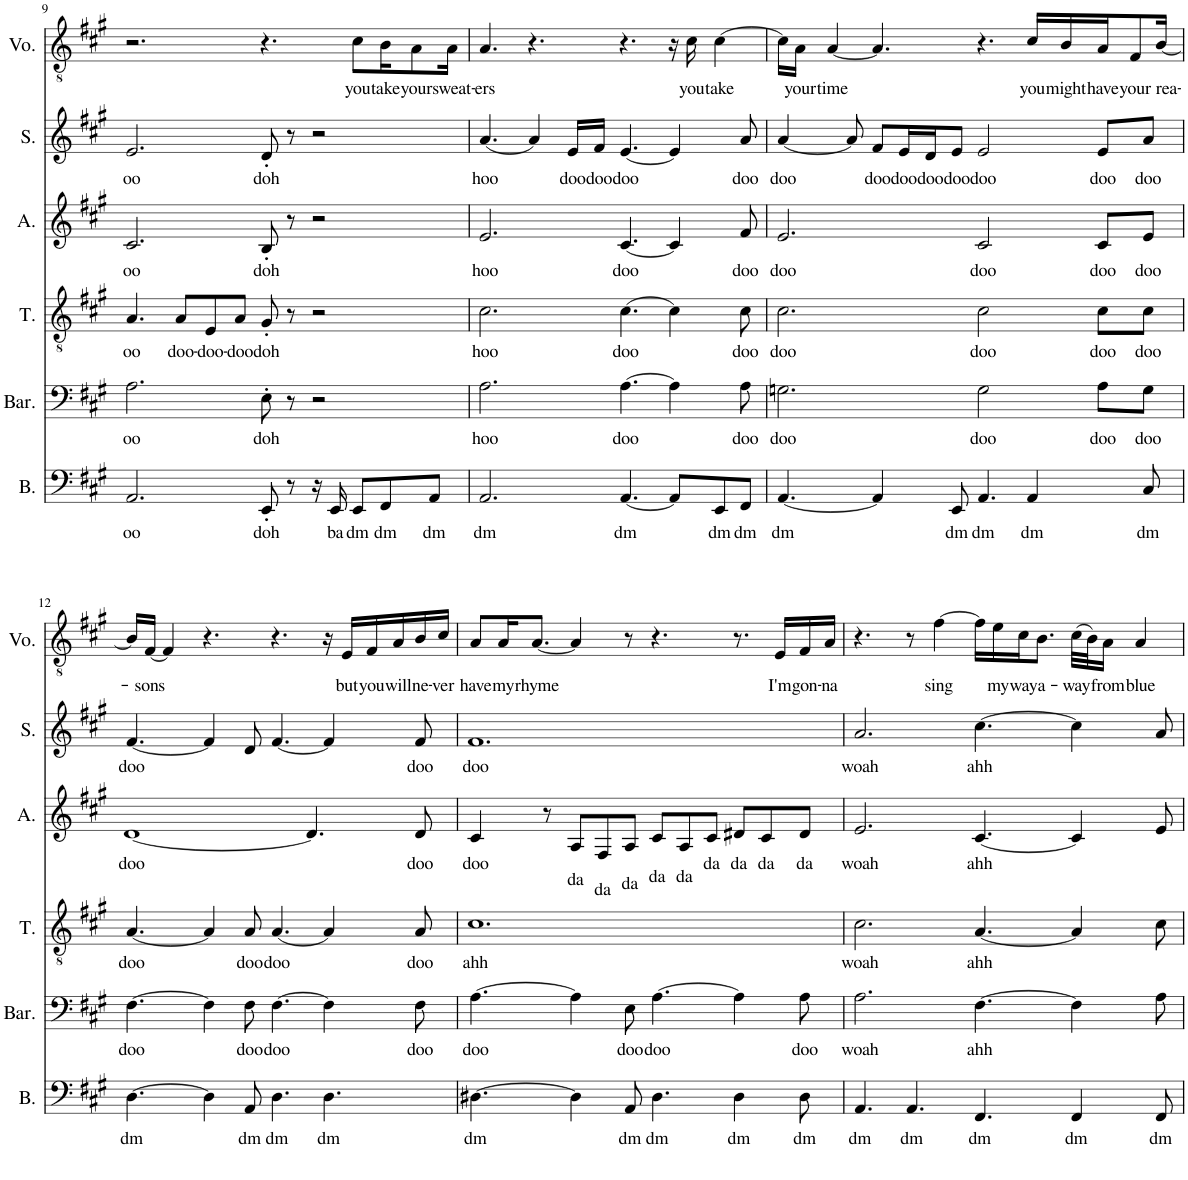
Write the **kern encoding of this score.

**kern	**text	**kern	**text	**kern	**text	**kern	**text	**kern	**text	**kern	**text
*part6	*part6	*part5	*part5	*part4	*part4	*part3	*part3	*part2	*part2	*part1	*part1
*staff6	*staff6	*staff5	*staff5	*staff4	*staff4	*staff3	*staff3	*staff2	*staff2	*staff1	*staff1
*I"Bass	*	*I"Baritone	*	*I"Tenor	*	*I"Alto	*	*I"Soprano	*	*I"Voice	*
*I'B.	*	*I'Bar.	*	*I'T.	*	*I'A.	*	*I'S.	*	*I'Vo.	*
!!LO:PB:g=z
*clefF4	*	*clefF4	*	*clefGv2	*	*clefG2	*	*clefG2	*	*clefGv2	*
*k[f#c#g#]	*	*k[f#c#g#]	*	*k[f#c#g#]	*	*k[f#c#g#]	*	*k[f#c#g#]	*	*k[f#c#g#]	*
*M12/8	*	*M12/8	*	*M12/8	*	*M12/8	*	*M12/8	*	*M12/8	*
=9	=9	=9	=9	=9	=9	=9	=9	=9	=9	=9	=9
!	!LO:LY:b	!	!LO:LY:b	!	!LO:LY:b	!	!LO:LY:b	!	!LO:LY:b	!	!
2.AA/	oo	2.A\	oo	4.A/	oo	2.c#/	oo	2.e/	oo	2.r	.
!	!	!	!	!	!LO:LY:b	!	!	!	!	!	!
.	.	.	.	8A/L	doo-	.	.	.	.	.	.
!	!	!	!	!	!LO:LY:b	!	!	!	!	!	!
.	.	.	.	8E/	-doo-	.	.	.	.	.	.
!	!	!	!	!	!LO:LY:b	!	!	!	!	!	!
.	.	.	.	8A/J	-doo	.	.	.	.	.	.
!	!LO:LY:b	!	!LO:LY:b	!	!LO:LY:b	!	!LO:LY:b	!	!LO:LY:b	!	!
8EE'/	doh	8E'\	doh	8G#'/	doh	8B'/	doh	8d'/	doh	4.r	.
8r	.	8r	.	8r	.	8r	.	8r	.	.	.
16r	.	2r	.	2r	.	2r	.	2r	.	.	.
!	!LO:LY:b	!	!	!	!	!	!	!	!	!	!
16EE/	ba	.	.	.	.	.	.	.	.	.	.
!	!LO:LY:b	!	!	!	!	!	!	!	!	!	!LO:LY:b
8EE/L	dm	.	.	.	.	.	.	.	.	8c#\L	you
!	!LO:LY:b	!	!	!	!	!	!	!	!	!	!LO:LY:b
8FF#/	dm	.	.	.	.	.	.	.	.	16B\K	take
!	!	!	!	!	!	!	!	!	!	!	!LO:LY:b
.	.	.	.	.	.	.	.	.	.	8A\	your
!	!LO:LY:b	!	!	!	!	!	!	!	!	!	!
8AA/J	dm	.	.	.	.	.	.	.	.	.	.
!	!	!	!	!	!	!	!	!	!	!	!LO:LY:b
.	.	.	.	.	.	.	.	.	.	16A\Jk	sweat-
=10	=10	=10	=10	=10	=10	=10	=10	=10	=10	=10	=10
!	!LO:LY:b	!	!LO:LY:b	!	!LO:LY:b	!	!LO:LY:b	!	!LO:LY:b	!	!LO:LY:b
2.AA/	dm	2.A\	hoo	2.c#\	hoo	2.e/	hoo	[4.a/	hoo	4.A/	-ers
.	.	.	.	.	.	.	.	4a/]	.	4.r	.
!	!	!	!	!	!	!	!	!	!LO:LY:b	!	!
.	.	.	.	.	.	.	.	16e/LL	doo	.	.
!	!	!	!	!	!	!	!	!	!LO:LY:b	!	!
.	.	.	.	.	.	.	.	16f#/JJ	doo	.	.
!	!LO:LY:b	!	!LO:LY:b	!	!LO:LY:b	!	!LO:LY:b	!	!LO:LY:b	!	!
[4.AA/	dm	[4.A\	doo	[4.c#\	doo	[4.c#/	doo	[4.e/	doo	4.r	.
8AA/L]	.	4A\]	.	4c#\]	.	4c#/]	.	4e/]	.	16r	.
!	!	!	!	!	!	!	!	!	!	!	!LO:LY:b
.	.	.	.	.	.	.	.	.	.	16c#\	you
!	!LO:LY:b	!	!	!	!	!	!	!	!	!	!LO:LY:b
8EE/	dm	.	.	.	.	.	.	.	.	[4c#\	take
!	!LO:LY:b	!	!LO:LY:b	!	!LO:LY:b	!	!LO:LY:b	!	!LO:LY:b	!	!
8FF#/J	dm	8A\	doo	8c#\	doo	8f#/	doo	8a/	doo	.	.
=11	=11	=11	=11	=11	=11	=11	=11	=11	=11	=11	=11
!	!LO:LY:b	!	!LO:LY:b	!	!LO:LY:b	!	!LO:LY:b	!	!LO:LY:b	!	!
[4.AA/	dm	2.Gn\	doo	2.c#\	doo	2.e/	doo	[4a/	doo	16c#\LL]	.
!	!	!	!	!	!	!	!	!	!	!	!LO:LY:b
.	.	.	.	.	.	.	.	.	.	16A\JJ	your
!	!	!	!	!	!	!	!	!	!	!	!LO:LY:b
.	.	.	.	.	.	.	.	.	.	[4A/	time
.	.	.	.	.	.	.	.	8a/]	.	.	.
!	!	!	!	!	!	!	!	!	!LO:LY:b	!	!
4AA/]	.	.	.	.	.	.	.	8f#/L	doo	4.A/]	.
!	!	!	!	!	!	!	!	!	!LO:LY:b	!	!
.	.	.	.	.	.	.	.	16e/L	doo	.	.
!	!	!	!	!	!	!	!	!	!LO:LY:b	!	!
.	.	.	.	.	.	.	.	16d/J	doo	.	.
!	!LO:LY:b	!	!	!	!	!	!	!	!LO:LY:b	!	!
8EE/	dm	.	.	.	.	.	.	8e/J	doo	.	.
!	!LO:LY:b	!	!LO:LY:b	!	!LO:LY:b	!	!LO:LY:b	!	!LO:LY:b	!	!
4.AA/	dm	2G\	doo	2c#\	doo	2c#/	doo	2e/	doo	4.r	.
!	!LO:LY:b	!	!	!	!	!	!	!	!	!	!LO:LY:b
4AA/	dm	.	.	.	.	.	.	.	.	16c#/LL	you
!	!	!	!	!	!	!	!	!	!	!	!LO:LY:b
.	.	.	.	.	.	.	.	.	.	16B/	might
!	!	!	!LO:LY:b	!	!LO:LY:b	!	!LO:LY:b	!	!LO:LY:b	!	!LO:LY:b
.	.	8A\L	doo	8c#\L	doo	8c#/L	doo	8e/L	doo	16A/J	have
!	!	!	!	!	!	!	!	!	!	!	!LO:LY:b
.	.	.	.	.	.	.	.	.	.	8F#/	your
!	!LO:LY:b	!	!LO:LY:b	!	!LO:LY:b	!	!LO:LY:b	!	!LO:LY:b	!	!
8C#/	dm	8G\J	doo	8c#\J	doo	8e/J	doo	8a/J	doo	.	.
!	!	!	!	!	!	!	!	!	!	!	!LO:LY:b
.	.	.	.	.	.	.	.	.	.	[16B/Jk	rea-
!!LO:LB:g=z
=12	=12	=12	=12	=12	=12	=12	=12	=12	=12	=12	=12
!	!LO:LY:b	!	!LO:LY:b	!	!LO:LY:b	!	!LO:LY:b	!	!LO:LY:b	!	!
[4.D\	dm	[4.F#\	doo	[4.A/	doo	[1d	doo	[4.f#/	doo	16B/LL]	.
!	!	!	!	!	!	!	!	!	!	!	!LO:LY:b
.	.	.	.	.	.	.	.	.	.	[16F#/JJ	-sons
.	.	.	.	.	.	.	.	.	.	4F#/]	.
4D\]	.	4F#\]	.	4A/]	.	.	.	4f#/]	.	4.r	.
!	!LO:LY:b	!	!LO:LY:b	!	!LO:LY:b	!	!	!	!	!	!
8AA/	dm	8F#\	doo	8A/	doo	.	.	8d/	.	.	.
!	!LO:LY:b	!	!LO:LY:b	!	!LO:LY:b	!	!	!	!	!	!
4.D\	dm	[4.F#\	doo	[4.A/	doo	.	.	[4.f#/	.	4.r	.
.	.	.	.	.	.	4.d/]	.	.	.	.	.
!	!LO:LY:b	!	!	!	!	!	!	!	!	!	!
4.D\	dm	4F#\]	.	4A/]	.	.	.	4f#/]	.	16r	.
!	!	!	!	!	!	!	!	!	!	!	!LO:LY:b
.	.	.	.	.	.	.	.	.	.	16E/LL	but
!	!	!	!	!	!	!	!	!	!	!	!LO:LY:b
.	.	.	.	.	.	.	.	.	.	16F#/	you
!	!	!	!	!	!	!	!	!	!	!	!LO:LY:b
.	.	.	.	.	.	.	.	.	.	16A/	will
!	!	!	!LO:LY:b	!	!LO:LY:b	!	!LO:LY:b	!	!LO:LY:b	!	!LO:LY:b
.	.	8F#\	doo	8A/	doo	8d/	doo	8f#/	doo	16B/	ne-
!	!	!	!	!	!	!	!	!	!	!	!LO:LY:b
.	.	.	.	.	.	.	.	.	.	16c#/JJ	-ver
=13	=13	=13	=13	=13	=13	=13	=13	=13	=13	=13	=13
!	!LO:LY:b	!	!LO:LY:b	!	!LO:LY:b	!	!LO:LY:b	!	!LO:LY:b	!	!LO:LY:b
[4.D#X\	dm	[4.A\	doo	1.c#	ahh	4c#/	doo	1.f#	doo	8A/L	have
!	!	!	!	!	!	!	!	!	!	!	!LO:LY:b
.	.	.	.	.	.	.	.	.	.	16A/K	my
!	!	!	!	!	!	!	!	!	!	!	!LO:LY:b
.	.	.	.	.	.	.	.	.	.	[8.A/J	rhyme
.	.	.	.	.	.	8r	.	.	.	.	.
!	!	!	!	!	!	!	!LO:LY:b	!	!	!	!
4D#\]	.	4A\]	.	.	.	8A/L	da	.	.	4A/]	.
!	!	!	!	!	!	!	!LO:LY:b	!	!	!	!
.	.	.	.	.	.	8F#/	da	.	.	.	.
!	!LO:LY:b	!	!LO:LY:b	!	!	!	!LO:LY:b	!	!	!	!
8AA/	dm	8E\	doo	.	.	8A/J	da	.	.	8r	.
!	!LO:LY:b	!	!LO:LY:b	!	!	!	!LO:LY:b	!	!	!	!
4.D#\	dm	[4.A\	doo	.	.	8c#/L	da	.	.	4.r	.
!	!	!	!	!	!	!	!LO:LY:b	!	!	!	!
.	.	.	.	.	.	8A/	da	.	.	.	.
!	!	!	!	!	!	!	!LO:LY:b	!	!	!	!
.	.	.	.	.	.	8c#/J	da	.	.	.	.
!	!LO:LY:b	!	!	!	!	!	!LO:LY:b	!	!	!	!
4D#\	dm	4A\]	.	.	.	8d#X/L	da	.	.	8.r	.
!	!	!	!	!	!	!	!LO:LY:b	!	!	!	!
.	.	.	.	.	.	8c#/	da	.	.	.	.
!	!	!	!	!	!	!	!	!	!	!	!LO:LY:b
.	.	.	.	.	.	.	.	.	.	16E/LL	I'm
!	!LO:LY:b	!	!LO:LY:b	!	!	!	!LO:LY:b	!	!	!	!LO:LY:b
8D#\	dm	8A\	doo	.	.	8d#/J	da	.	.	16F#/	gon-
!	!	!	!	!	!	!	!	!	!	!	!LO:LY:b
.	.	.	.	.	.	.	.	.	.	16A/JJ	-na
=14	=14	=14	=14	=14	=14	=14	=14	=14	=14	=14	=14
!	!LO:LY:b	!	!LO:LY:b	!	!LO:LY:b	!	!LO:LY:b	!	!LO:LY:b	!	!
4.AA/	dm	2.A\	woah	2.c#\	woah	2.e/	woah	2.a/	woah	4.r	.
!	!LO:LY:b	!	!	!	!	!	!	!	!	!	!
4.AA/	dm	.	.	.	.	.	.	.	.	8r	.
!	!	!	!	!	!	!	!	!	!	!	!LO:LY:b
.	.	.	.	.	.	.	.	.	.	[4f#\	sing
!	!LO:LY:b	!	!LO:LY:b	!	!LO:LY:b	!	!LO:LY:b	!	!LO:LY:b	!	!
4.FF#/	dm	[4.F#\	ahh	[4.A/	ahh	[4.c#/	ahh	[4.cc#\	ahh	16f#\LL]	.
!	!	!	!	!	!	!	!	!	!	!	!LO:LY:b
.	.	.	.	.	.	.	.	.	.	16e\	my
!	!	!	!	!	!	!	!	!	!	!	!LO:LY:b
.	.	.	.	.	.	.	.	.	.	16c#\J	way
!	!	!	!	!	!	!	!	!	!	!	!LO:LY:b
.	.	.	.	.	.	.	.	.	.	8.B\J	a-
!	!LO:LY:b	!	!	!	!	!	!	!	!	!	!LO:LY:b
4FF#/	dm	4F#\]	.	4A/]	.	4c#/]	.	4cc#\]	.	(32c#\LLL	-way
.	.	.	.	.	.	.	.	.	.	32B\J)	.
!	!	!	!	!	!	!	!	!	!	!	!LO:LY:b
.	.	.	.	.	.	.	.	.	.	16A\JJ	from
!	!	!	!	!	!	!	!	!	!	!	!LO:LY:b
.	.	.	.	.	.	.	.	.	.	4A/	blue
!	!LO:LY:b	!	!	!	!	!	!	!	!	!	!
8FF#/	dm	8A\	.	8c#\	.	8e/	.	8a/	.	.	.
=	=	=	=	=	=	=	=	=	=	=	=
*-	*-	*-	*-	*-	*-	*-	*-	*-	*-	*-	*-
